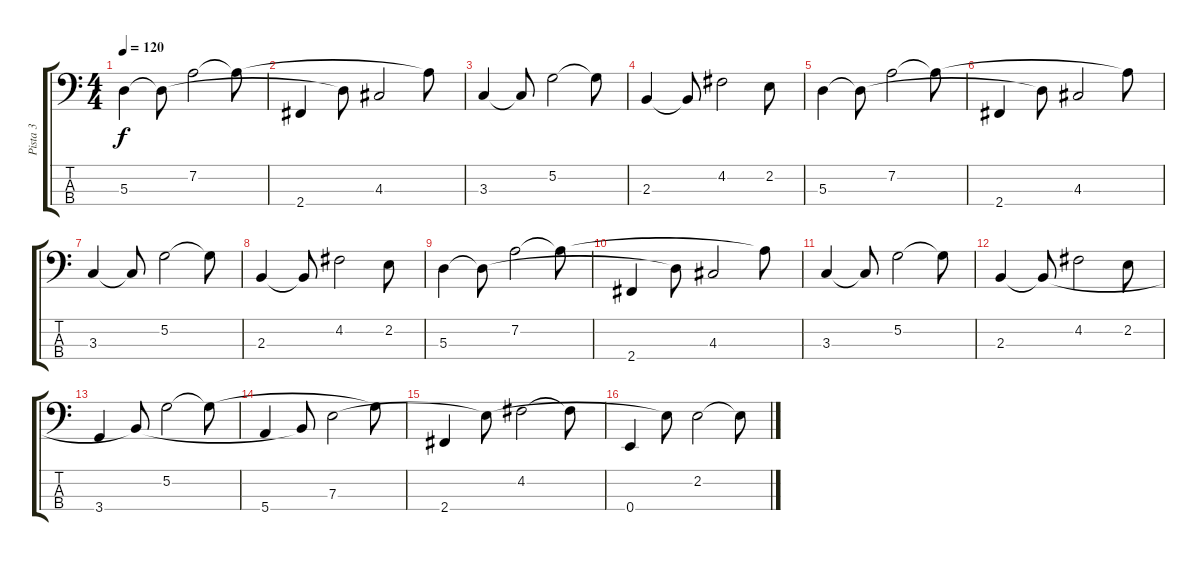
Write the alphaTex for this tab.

\track ("Pista 3" "Pista 3") {instrument electricbassfinger}
\staff {score tabs}
\tuning (G2 D2 A1 E1) {hide}
\ts (4 4)
\tempo 120
\clef f4
\ks c
5.3.4{dy f} 5.3{t}.8 7.2.2 7.2{t}.8 |
2.4.4 5.3{t}.8 4.3.2 7.2{t}.8 |
3.3.4 3.3{t}.8 5.2.2 5.2{t}.8 |
2.3.4 2.3{t}.8 4.2.2 2.2.8 |
5.3.4 5.3{t}.8 7.2.2 7.2{t}.8 |
2.4.4 5.3{t}.8 4.3.2 7.2{t}.8 |
3.3.4 3.3{t}.8 5.2.2 5.2{t}.8 |
2.3.4 2.3{t}.8 4.2.2 2.2.8 |
5.3.4 5.3{t}.8 7.2.2 7.2{t}.8 |
2.4.4 5.3{t}.8 4.3.2 7.2{t}.8 |
3.3.4 3.3{t}.8 5.2.2 5.2{t}.8 |
2.3.4 2.3{t}.8 4.2.2 2.2.8 |
3.4.4 2.3{t}.8 5.2.2 5.2{t}.8 |
5.4.4 2.3{t}.8 7.3.2 5.2{t}.8 |
2.4.4 7.3{t}.8 4.2.2 4.2{t}.8 |
0.4.4 7.3{t}.8 2.2.2 2.2{t}.8
